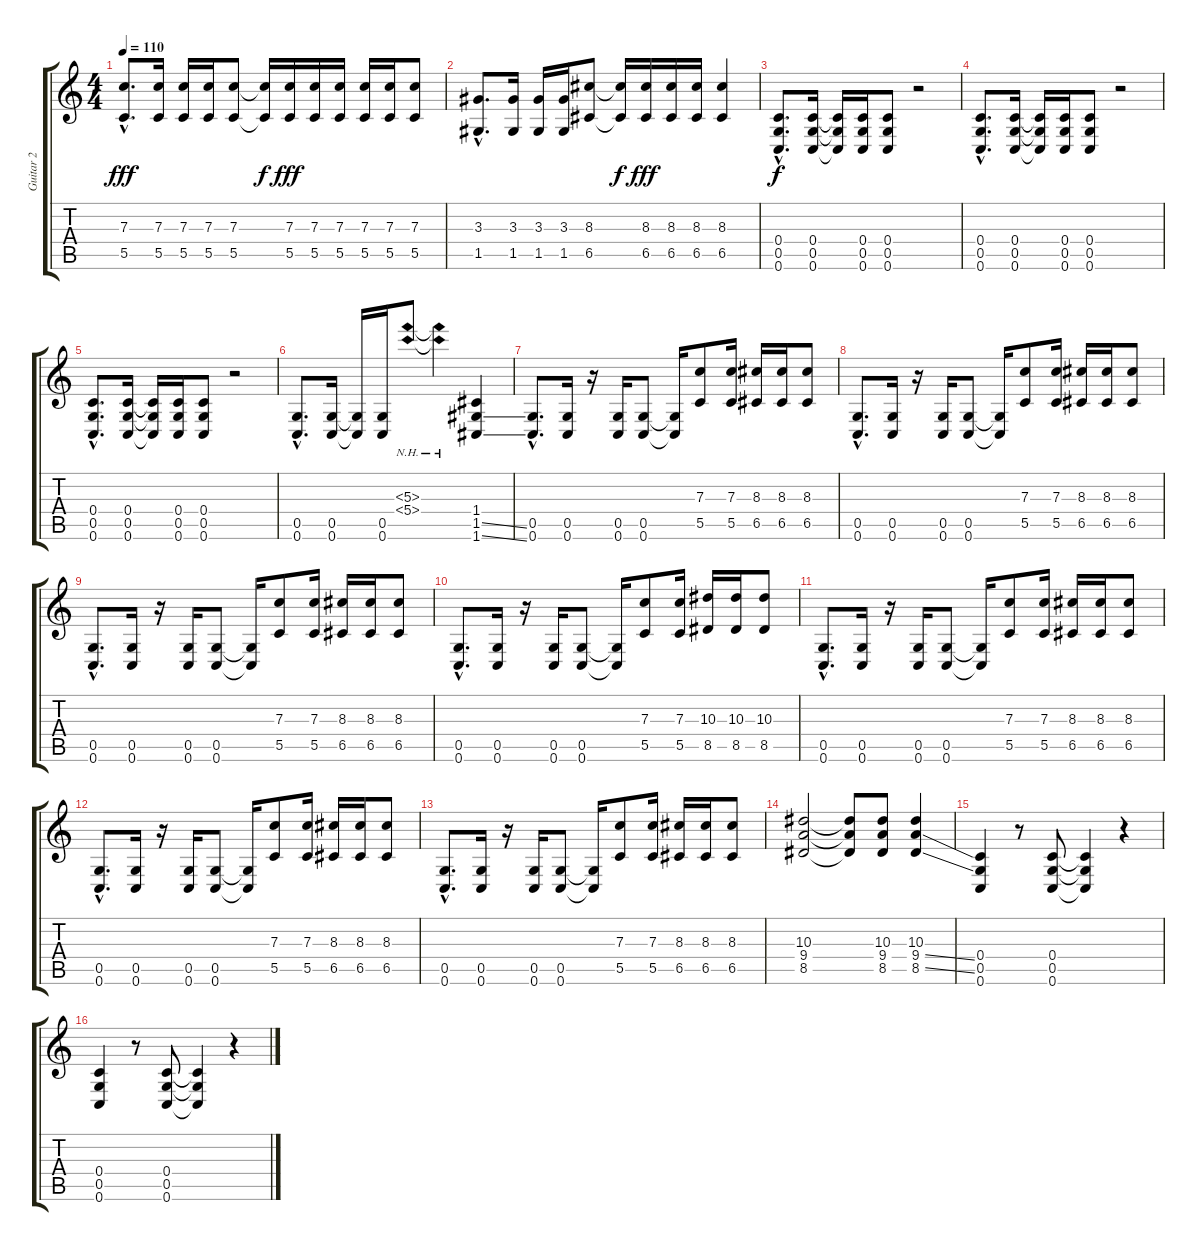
\track ("Guitar 2" "Guitar 2") {instrument overdrivenguitar}
\staff {score tabs}
\tuning (D4 A3 F3 C3 G2 C2) {hide}
\ts (4 4)
\tempo 110
\clef g2
\ks c
(7.3{hac} 5.5{hac}).8{d dy fff} (7.3 5.5).16 (7.3 5.5).16 (7.3 5.5).16 (7.3 5.5).8 (7.3{t} 5.5{t}).16{dy f} (7.3 5.5).16{dy fff} (7.3 5.5).16 (7.3 5.5).16 (7.3 5.5).16 (7.3 5.5).16 (7.3 5.5).8 |
(3.3{hac} 1.5{hac}).8{d} (3.3 1.5).16 (3.3 1.5).16 (3.3 1.5).16 (8.3 6.5).8 (8.3{t} 6.5{t}).16{dy f} (8.3 6.5).16{dy fff} (8.3 6.5).16 (8.3 6.5).16 (8.3 6.5).4 |
(0.4{hac} 0.5{hac} 0.6{hac}).8{d dy f} (0.4 0.5 0.6).16 (0.4{t} 0.5{t} 0.6{t}).16 (0.4 0.5 0.6).16 (0.4 0.5 0.6).8 r.2 |
(0.4{hac} 0.5{hac} 0.6{hac}).8{d} (0.4 0.5 0.6).16 (0.4{t} 0.5{t} 0.6{t}).16 (0.4 0.5 0.6).16 (0.4 0.5 0.6).8 r.2 |
(0.4{hac} 0.5{hac} 0.6{hac}).8{d} (0.4 0.5 0.6).16 (0.4{t} 0.5{t} 0.6{t}).16 (0.4 0.5 0.6).16 (0.4 0.5 0.6).8 r.2 |
(0.5{hac} 0.6{hac}).8{d} (0.5 0.6).16 (0.5{t} 0.6{t}).16 (0.5 0.6).16 (5.3{nh} 5.4{nh}).8 (5.3{nh t} 5.4{nh t}).4 (1.4 1.5{ss} 1.6{ss}).4 |
(0.5{hac} 0.6{hac}).8{d} (0.5 0.6).16 r.16 (0.5 0.6).16 (0.5 0.6).8 (0.5{t} 0.6{t}).16 (7.3 5.5).8 (7.3 5.5).16 (8.3 6.5).16 (8.3 6.5).16 (8.3 6.5).8 |
(0.5{hac} 0.6{hac}).8{d} (0.5 0.6).16 r.16 (0.5 0.6).16 (0.5 0.6).8 (0.5{t} 0.6{t}).16 (7.3 5.5).8 (7.3 5.5).16 (8.3 6.5).16 (8.3 6.5).16 (8.3 6.5).8 |
(0.5{hac} 0.6{hac}).8{d} (0.5 0.6).16 r.16 (0.5 0.6).16 (0.5 0.6).8 (0.5{t} 0.6{t}).16 (7.3 5.5).8 (7.3 5.5).16 (8.3 6.5).16 (8.3 6.5).16 (8.3 6.5).8 |
(0.5{hac} 0.6{hac}).8{d} (0.5 0.6).16 r.16 (0.5 0.6).16 (0.5 0.6).8 (0.5{t} 0.6{t}).16 (7.3 5.5).8 (7.3 5.5).16 (10.3 8.5).16 (10.3 8.5).16 (10.3 8.5).8 |
(0.5{hac} 0.6{hac}).8{d} (0.5 0.6).16 r.16 (0.5 0.6).16 (0.5 0.6).8 (0.5{t} 0.6{t}).16 (7.3 5.5).8 (7.3 5.5).16 (8.3 6.5).16 (8.3 6.5).16 (8.3 6.5).8 |
(0.5{hac} 0.6{hac}).8{d} (0.5 0.6).16 r.16 (0.5 0.6).16 (0.5 0.6).8 (0.5{t} 0.6{t}).16 (7.3 5.5).8 (7.3 5.5).16 (8.3 6.5).16 (8.3 6.5).16 (8.3 6.5).8 |
(0.5{hac} 0.6{hac}).8{d} (0.5 0.6).16 r.16 (0.5 0.6).16 (0.5 0.6).8 (0.5{t} 0.6{t}).16 (7.3 5.5).8 (7.3 5.5).16 (8.3 6.5).16 (8.3 6.5).16 (8.3 6.5).8 |
(10.3 9.4 8.5).2 (10.3{t} 9.4{t} 8.5{t}).8 (10.3 9.4 8.5).8 (10.3 9.4{ss} 8.5{ss}).4 |
(0.4 0.5 0.6).4 r.8 (0.4 0.5 0.6).8 (0.4{t} 0.5{t} 0.6{t}).4 r.4 |
(0.4 0.5 0.6).4 r.8 (0.4 0.5 0.6).8 (0.4{t} 0.5{t} 0.6{t}).4 r.4
